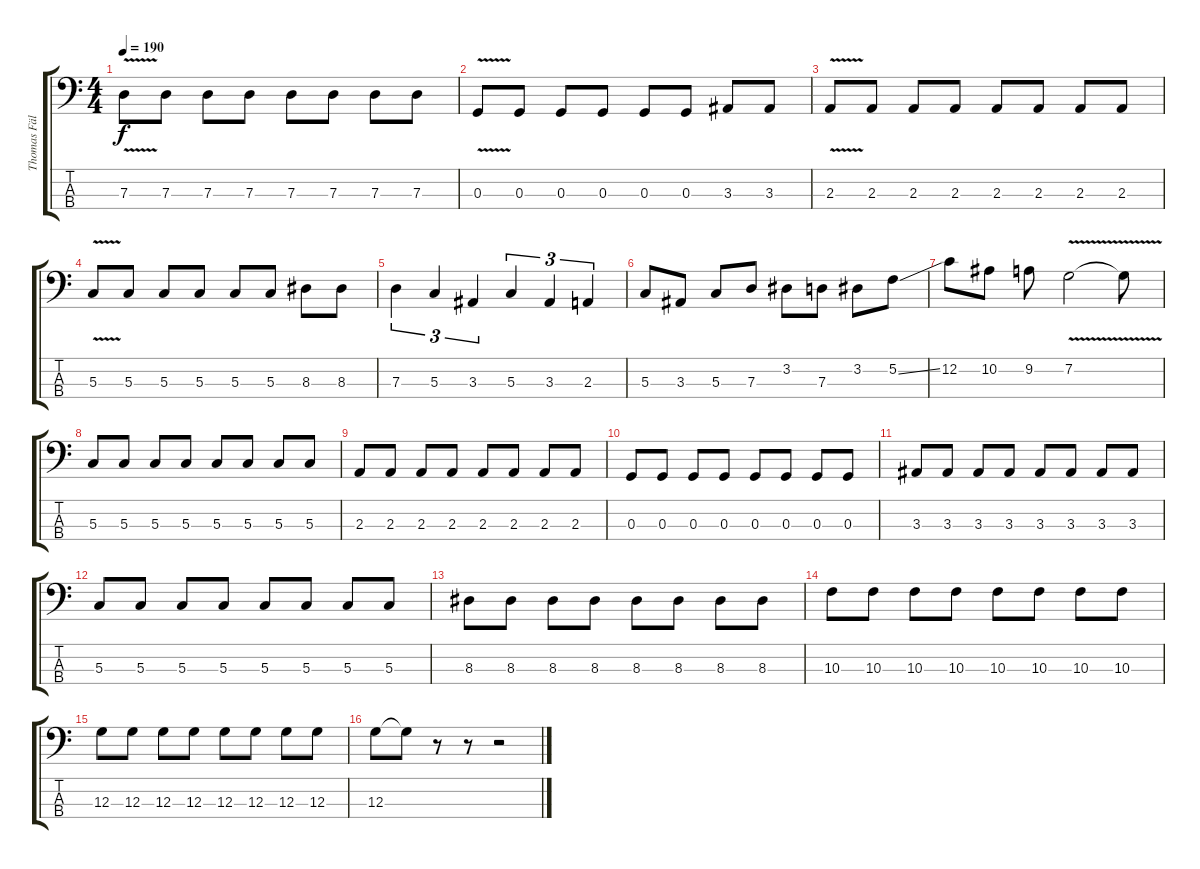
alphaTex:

\track ("Thomas Fällgren" "Thomas Fäl") {instrument electricbassfinger}
\staff {score tabs}
\tuning (F2 C2 G1 D1) {hide}
\ts (4 4)
\tempo 190
\clef f4
\ks c
7.3{v}.8{dy f} 7.3.8 7.3.8 7.3.8 7.3.8 7.3.8 7.3.8 7.3.8 |
0.3{v}.8 0.3.8 0.3.8 0.3.8 0.3.8 0.3.8 3.3.8 3.3.8 |
2.3{v}.8 2.3.8 2.3.8 2.3.8 2.3.8 2.3.8 2.3.8 2.3.8 |
5.3{v}.8 5.3.8 5.3.8 5.3.8 5.3.8 5.3.8 8.3.8 8.3.8 |
7.3.4{tu (3 2)} 5.3.4{tu (3 2)} 3.3.4{tu (3 2)} 5.3.4{tu (3 2)} 3.3.4{tu (3 2)} 2.3.4{tu (3 2)} |
5.3.8 3.3.8 5.3.8 7.3.8 3.2.8 7.3.8 3.2.8 5.2{ss}.8 |
12.2.8 10.2.8 9.2.8 7.2{v}.2 7.2{t}.8 |
5.3.8 5.3.8 5.3.8 5.3.8 5.3.8 5.3.8 5.3.8 5.3.8 |
2.3.8 2.3.8 2.3.8 2.3.8 2.3.8 2.3.8 2.3.8 2.3.8 |
0.3.8 0.3.8 0.3.8 0.3.8 0.3.8 0.3.8 0.3.8 0.3.8 |
3.3.8 3.3.8 3.3.8 3.3.8 3.3.8 3.3.8 3.3.8 3.3.8 |
5.3.8 5.3.8 5.3.8 5.3.8 5.3.8 5.3.8 5.3.8 5.3.8 |
8.3.8 8.3.8 8.3.8 8.3.8 8.3.8 8.3.8 8.3.8 8.3.8 |
10.3.8 10.3.8 10.3.8 10.3.8 10.3.8 10.3.8 10.3.8 10.3.8 |
12.3.8 12.3.8 12.3.8 12.3.8 12.3.8 12.3.8 12.3.8 12.3.8 |
12.3.8 12.3{t}.8 r.8 r.8 r.2
